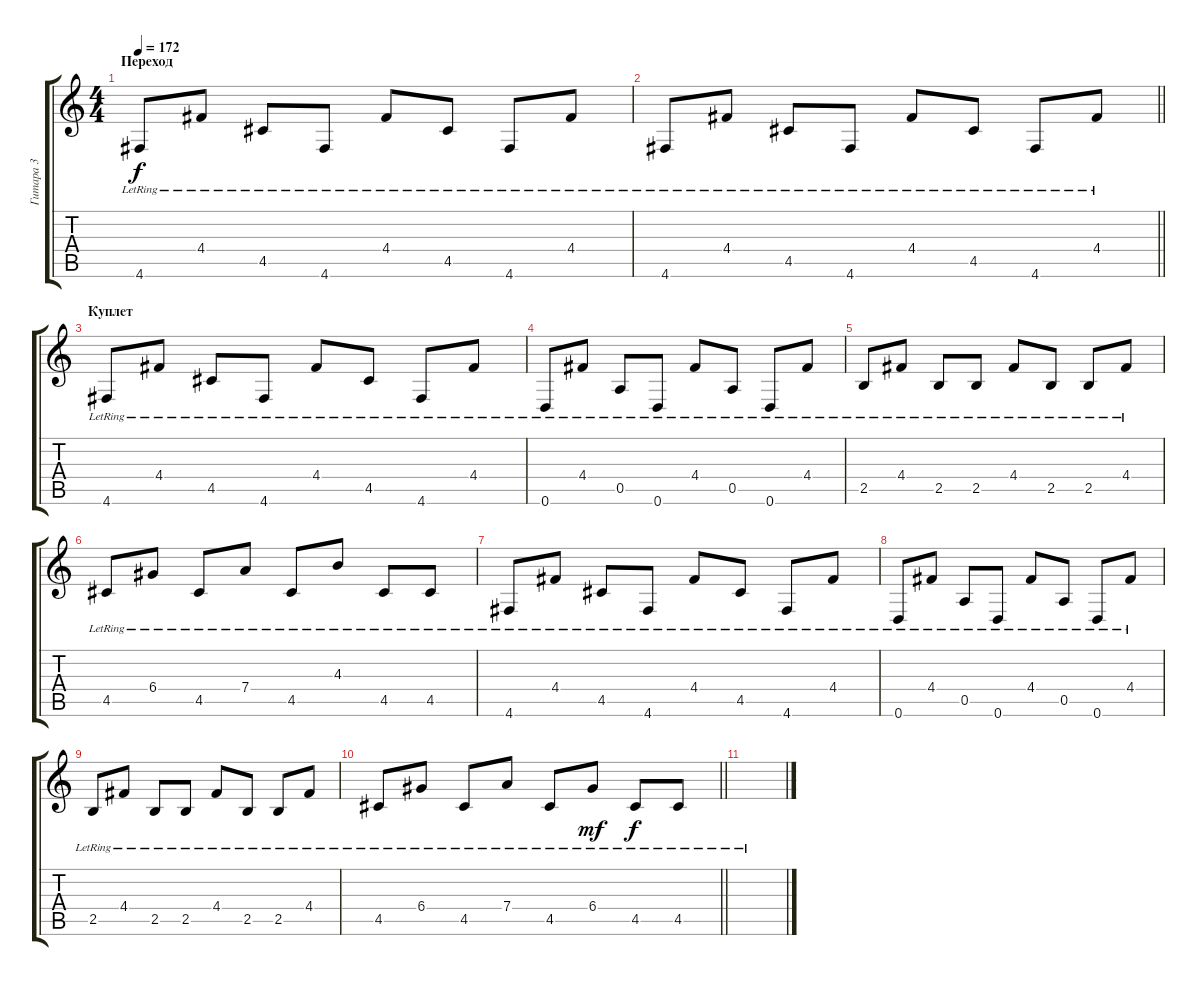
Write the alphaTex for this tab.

\track ("Гитара 3" "Гитара 3") {instrument acousticguitarsteel}
\staff {score tabs}
\tuning (E4 B3 G3 D3 A2 D2) {hide}
\ts (4 4)
\section ("" "Переход")
\tempo 172
\clef g2
\ks c
4.6{lr}.8{dy f} 4.4{lr}.8 4.5{lr}.8 4.6{lr}.8 4.4{lr}.8 4.5{lr}.8 4.6{lr}.8 4.4{lr}.8 |
\barLineRight lightlight
4.6{lr}.8 4.4{lr}.8 4.5{lr}.8 4.6{lr}.8 4.4{lr}.8 4.5{lr}.8 4.6{lr}.8 4.4{lr}.8 |
\section ("" "Куплет")
4.6{lr}.8 4.4{lr}.8 4.5{lr}.8 4.6{lr}.8 4.4{lr}.8 4.5{lr}.8 4.6{lr}.8 4.4{lr}.8 |
0.6{lr}.8 4.4{lr}.8 0.5{lr}.8 0.6{lr}.8 4.4{lr}.8 0.5{lr}.8 0.6{lr}.8 4.4{lr}.8 |
2.5{lr}.8 4.4{lr}.8 2.5{lr}.8 2.5{lr}.8 4.4{lr}.8 2.5{lr}.8 2.5{lr}.8 4.4{lr}.8 |
4.5{lr}.8 6.4{lr}.8 4.5{lr}.8 7.4{lr}.8 4.5{lr}.8 4.3{lr}.8 4.5{lr}.8 4.5{lr}.8 |
4.6{lr}.8 4.4{lr}.8 4.5{lr}.8 4.6{lr}.8 4.4{lr}.8 4.5{lr}.8 4.6{lr}.8 4.4{lr}.8 |
0.6{lr}.8 4.4{lr}.8 0.5{lr}.8 0.6{lr}.8 4.4{lr}.8 0.5{lr}.8 0.6{lr}.8 4.4{lr}.8 |
2.5{lr}.8 4.4{lr}.8 2.5{lr}.8 2.5{lr}.8 4.4{lr}.8 2.5{lr}.8 2.5{lr}.8 4.4{lr}.8 |
\barLineRight lightlight
4.5{lr}.8 6.4{lr}.8 4.5{lr}.8 7.4{lr}.8 4.5{lr}.8 6.4{lr}.8{dy mf} 4.5{lr}.8{dy f} 4.5{lr}.8 |
\section ("" "")
